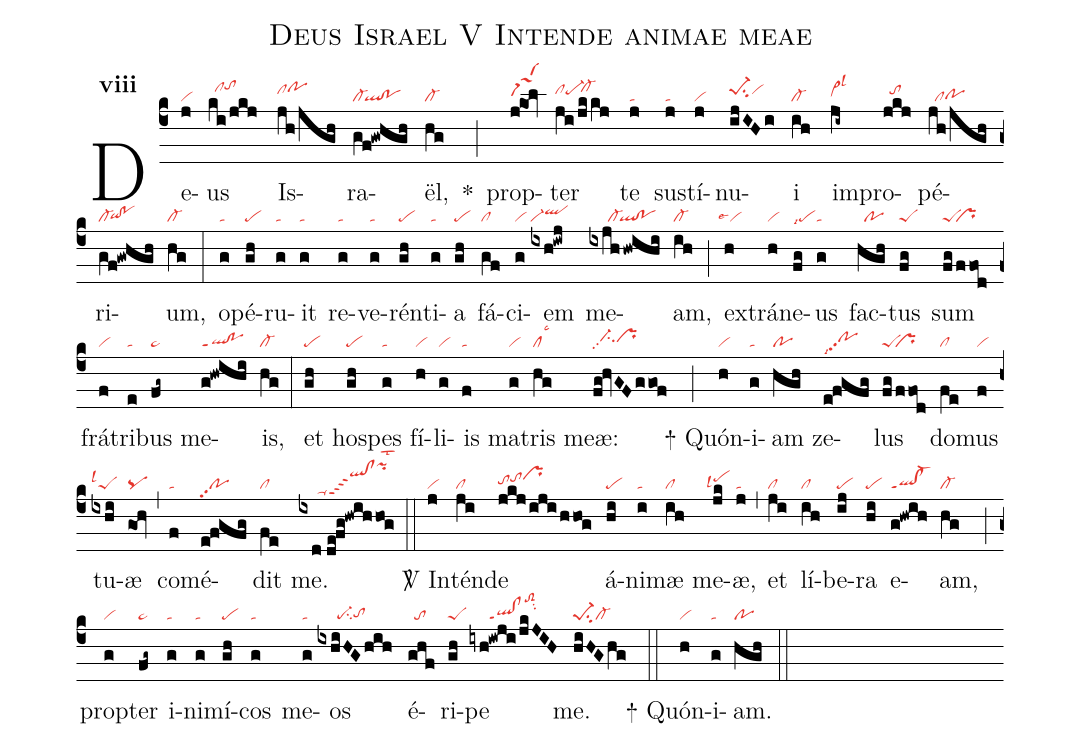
name:Deus Israel V Intende animae meae;
office-part:re;
mode:8;
nabc-lines:1;
%%
initial-style: 1;
name: Deus Israel propter te;
mode:8;
office-part: Responsorium;
annotation: Resp.;
annotation:viii;
nabc-lines:1;
%%
(c4) De(j|vi)us(ki/jkj|//clhjtohk) Is(jh/jgh|clhipohj)ra(gf!gwhgh|cl-`ql!po)ël,(hg|cl-) <sp>*</sp>(;) prop(j!ko1!lv|saM4hh)ter(ji/jk/kj|clhipe-hi`cl-hj) te(j|ta) sus(j|ta)tí(j|vi)nu(ijIHi|pe-1hisu2vihi)i(ih|cl-) im(ji~|vi>hhlsl3)pro(jkj|//tohi)pé(jh/jgh|//clpohg)ri(gf!gwhgh|cl-`qihg!pohg)um,(hg|cl-) (:) o(g|ta)pé(gh|pe)ru(g|ta)it(g|ta) re(g|ta)ve(g|ta)rén(gh|pe)ti(g|ta)a(gh|pe) fá(gf|cl)ci(g|vi)em(ixh!iwj|vi-qlhi) me(ixjh/hwihi|//////cl-`ql!po)am,(ih|cl-) (;) ex(h|``vilse4)trá(h|vi)ne(fg|pelsi7)us(g|ta) fac(hgh|//po)tus(fg|peS) sum(fg/ffod|peS``pr) frá(f|vi)tri(e|ta)bus(fg~|ta>) me(g!hwihi|ql!poppt1)is,(hg|cl-) (:) et(gh|pe) hos(gh|pe)pes(g|ta) fí(h|vi)li(g|vi)is(f|ta) ma(g|vi)tris(hg|cllsc3) meæ:(fg!hvGFggof|//ci-hhpp2prhh) (;)
<sp>+</sp> Quón(h|vi)i(g|ta)am(hgh|po) ze(e!fgfg|pohhpp2lsi7)lus(fg/ffod|peS``pr) do(fe|cl)mus(f|vi) tu(ixhi|peSlsl1)æ(goh|pq) (,) co(f|ta)mé(e!fgfg|popp2)dit(fe|cl) me.(ixd//de!fg!hwihhog|//////ta-hdqlhk!clhkppt4pihplst2) (::)

<sp>V/</sp> In(j|vi)tén(ji|cl)de(jkj/iji/hhog|tohhtohiprhj) á(hi|pe)ni(i|ta)mæ(ih|cl) me(jk|``pehilsl7)æ,(j|ta) (,) et(ji|cl) lí(ih|cl)be(ij|pe)ra(hi|pe) e(g!hwih|ql!cl-ppt1)am,(hg|cl-) (;) prop(g|vi)ter(fg~|ta>) i(g|ta)ni(g|ta)mí(gh|pe)cos(g|ta) me(g|ta)os(ixhiHGhih|//////pe-su2tohg) é(ghf|//to)ri(gh|peS)pe(iyh!iwji/jkJIH|//////ql!clppt1toS2hmsu2) me.(hiHGhg|pe-1su2cl-) (::)
<sp>+</sp> Quón(h|vi)i(g|ta)am.(hgh|po) (::)
